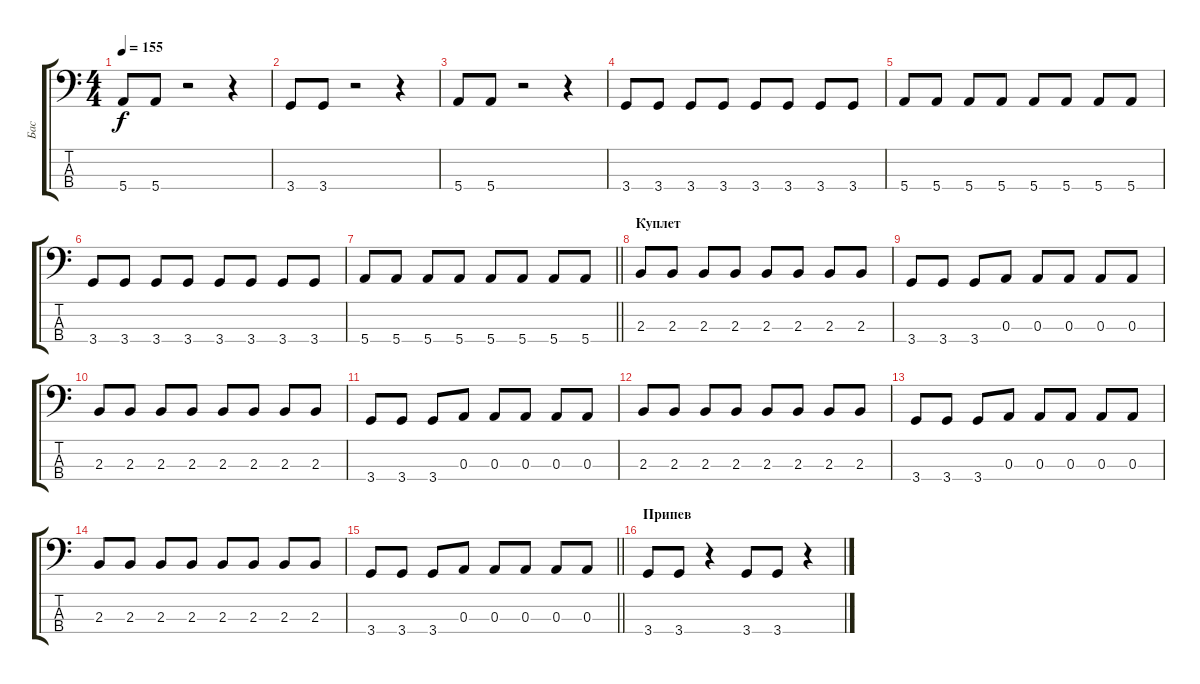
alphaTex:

\track ("Бас" "Бас") {instrument electricbasspick}
\staff {score tabs}
\tuning (G2 D2 A1 E1) {hide}
\ts (4 4)
\tempo 155
\clef f4
\ks c
5.4.8{dy f} 5.4.8 r.2 r.4 |
3.4.8 3.4.8 r.2 r.4 |
5.4.8 5.4.8 r.2 r.4 |
3.4.8 3.4.8 3.4.8 3.4.8 3.4.8 3.4.8 3.4.8 3.4.8 |
5.4.8 5.4.8 5.4.8 5.4.8 5.4.8 5.4.8 5.4.8 5.4.8 |
3.4.8 3.4.8 3.4.8 3.4.8 3.4.8 3.4.8 3.4.8 3.4.8 |
\barLineRight lightlight
5.4.8 5.4.8 5.4.8 5.4.8 5.4.8 5.4.8 5.4.8 5.4.8 |
\section ("" "Куплет")
2.3.8 2.3.8 2.3.8 2.3.8 2.3.8 2.3.8 2.3.8 2.3.8 |
3.4.8 3.4.8 3.4.8 0.3.8 0.3.8 0.3.8 0.3.8 0.3.8 |
2.3.8 2.3.8 2.3.8 2.3.8 2.3.8 2.3.8 2.3.8 2.3.8 |
3.4.8 3.4.8 3.4.8 0.3.8 0.3.8 0.3.8 0.3.8 0.3.8 |
2.3.8 2.3.8 2.3.8 2.3.8 2.3.8 2.3.8 2.3.8 2.3.8 |
3.4.8 3.4.8 3.4.8 0.3.8 0.3.8 0.3.8 0.3.8 0.3.8 |
2.3.8 2.3.8 2.3.8 2.3.8 2.3.8 2.3.8 2.3.8 2.3.8 |
\barLineRight lightlight
3.4.8 3.4.8 3.4.8 0.3.8 0.3.8 0.3.8 0.3.8 0.3.8 |
\section ("" "Припев")
3.4.8 3.4.8 r.4 3.4.8 3.4.8 r.4
